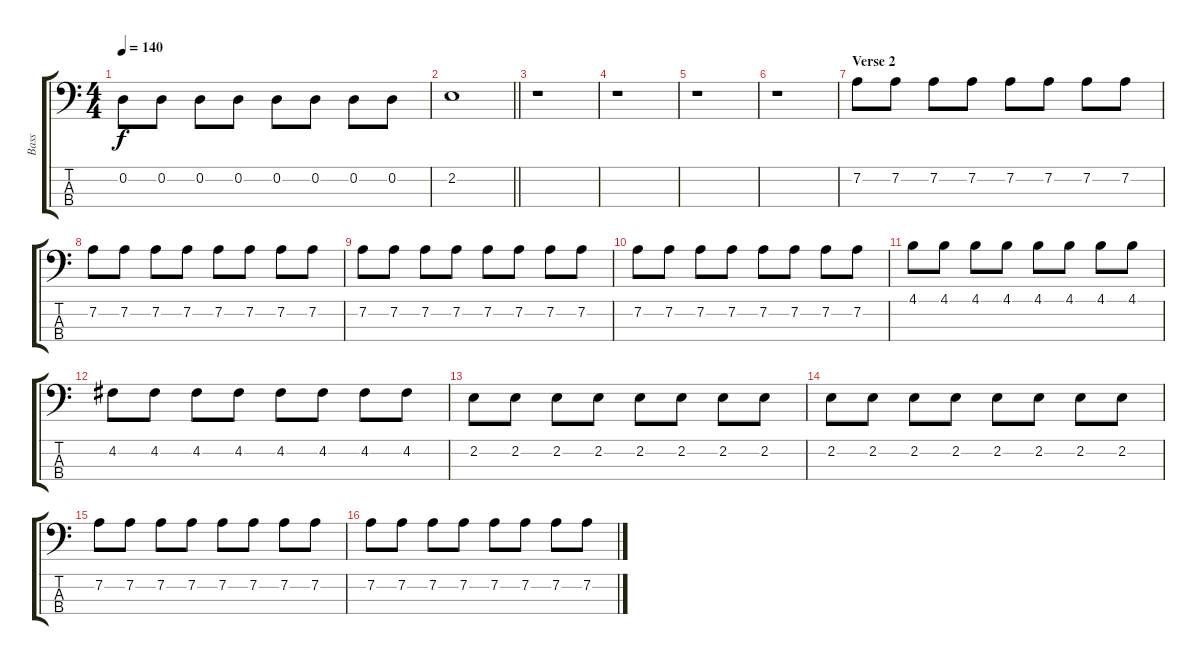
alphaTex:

\track ("Bass" "Bass") {instrument acousticguitarnylon}
\staff {score tabs}
\tuning (G2 D2 A1 E1) {hide}
\ts (4 4)
\tempo 140
\clef f4
\ks c
0.2.8{dy f} 0.2.8 0.2.8 0.2.8 0.2.8 0.2.8 0.2.8 0.2.8 |
\barLineRight lightlight
2.2.1 |
r.1 |
r.1 |
r.1 |
r.1 |
\section ("" "Verse 2")
7.2.8 7.2.8 7.2.8 7.2.8 7.2.8 7.2.8 7.2.8 7.2.8 |
7.2.8 7.2.8 7.2.8 7.2.8 7.2.8 7.2.8 7.2.8 7.2.8 |
7.2.8 7.2.8 7.2.8 7.2.8 7.2.8 7.2.8 7.2.8 7.2.8 |
7.2.8 7.2.8 7.2.8 7.2.8 7.2.8 7.2.8 7.2.8 7.2.8 |
4.1.8 4.1.8 4.1.8 4.1.8 4.1.8 4.1.8 4.1.8 4.1.8 |
4.2.8 4.2.8 4.2.8 4.2.8 4.2.8 4.2.8 4.2.8 4.2.8 |
2.2.8 2.2.8 2.2.8 2.2.8 2.2.8 2.2.8 2.2.8 2.2.8 |
2.2.8 2.2.8 2.2.8 2.2.8 2.2.8 2.2.8 2.2.8 2.2.8 |
7.2.8 7.2.8 7.2.8 7.2.8 7.2.8 7.2.8 7.2.8 7.2.8 |
7.2.8 7.2.8 7.2.8 7.2.8 7.2.8 7.2.8 7.2.8 7.2.8
